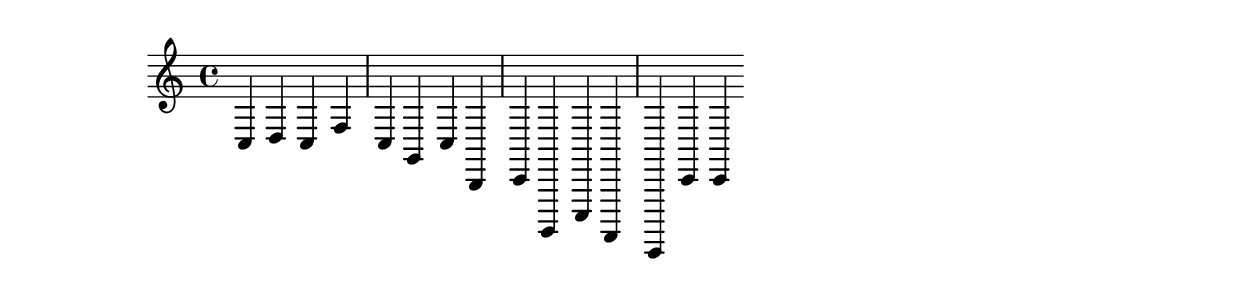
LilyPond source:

\version "1.0.10";

\score{
	\notes \relative c {
	      c d c f c g c b, c g, c f, c c'' c
% run with find-quarts should suggest:
%	      c d c f c g' c, b c g c f, c' c'' c,,
	}
}

